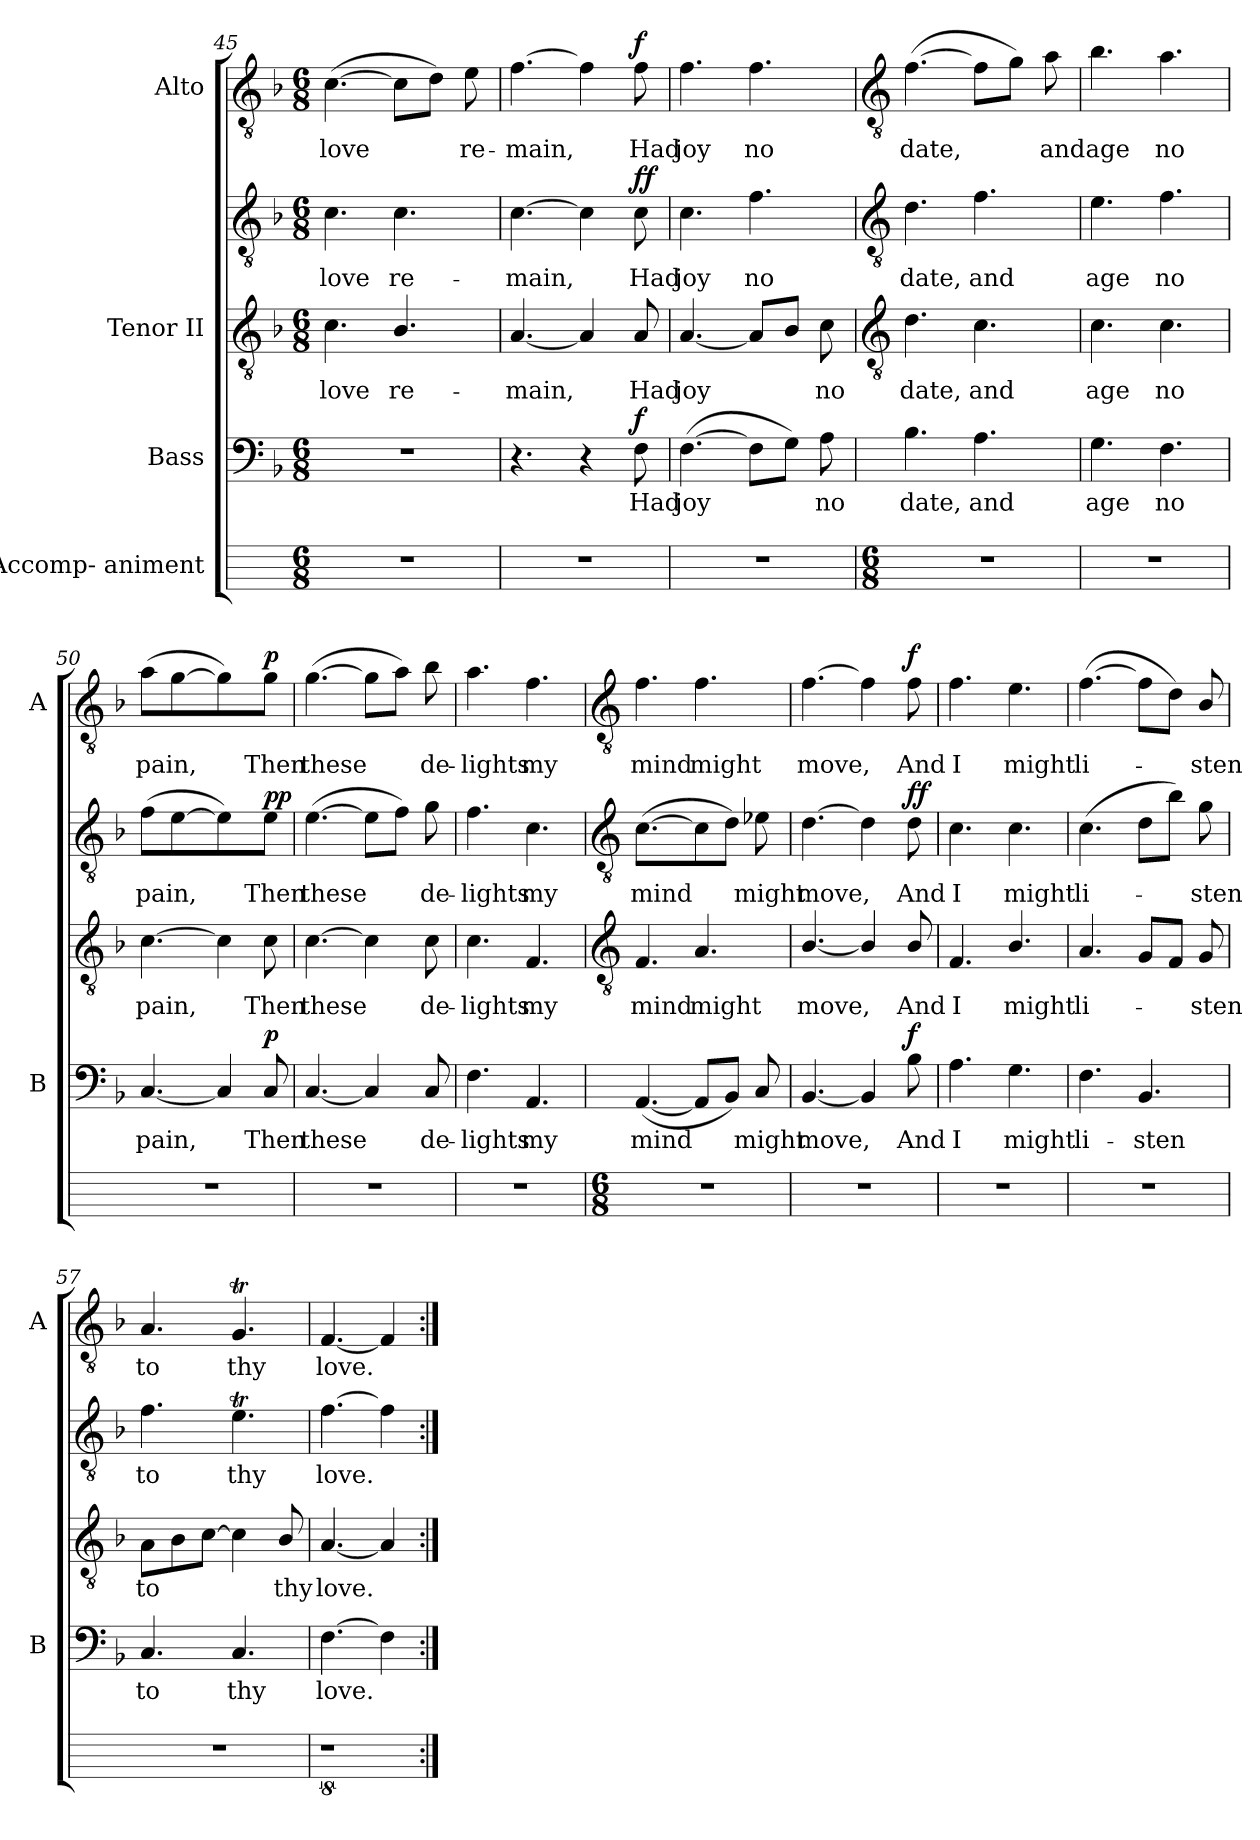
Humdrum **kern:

**kern	**kern	**text	**dynam	**kern	**text	**kern	**text	**dynam	**kern	**text	**dynam
*part4	*part3	*part3	*part3	*part2	*part2	*part2	*part2	*part2	*part1	*part1	*part1
*staff5	*staff4	*staff4	*staff4	*staff3	*staff3	*staff2	*staff2	*staff2/3	*staff1	*staff1	*staff1
*I"Accomp- animent	*I"Bass	*	*	*I"Tenor II	*	*	*	*	*I"Alto	*	*
*	*I'B	*	*	*	*	*	*	*	*I'A	*	*
*	*clefF4	*	*	*clefGv2	*	*clefGv2	*	*	*clefGv2	*	*
*	*k[b-]	*	*	*k[b-]	*	*k[b-]	*	*	*k[b-]	*	*
*	*F:	*	*	*F:	*	*F:	*	*	*F:	*	*
*M6/8	*M6/8	*	*	*M6/8	*	*M6/8	*	*	*M6/8	*	*
=45	=45	=45	=45	=45	=45	=45	=45	=45	=45	=45	=45
!	!LO:N:vis=1	!	!	!	!LO:LY:b	!	!LO:LY:b	!	!	!LO:LY:b	!
2.r	2.r	.	.	4.c	-love	4.c	love	.	(>[4.c	love	.
!	!	!	!	!	!LO:LY:b	!	!LO:LY:b	!	!	!	!
.	.	.	.	4.B-/	re-	4.c	re-	.	8cL]	.	.
.	.	.	.	.	.	.	.	.	8dJ)	.	.
!	!	!	!	!	!	!	!	!	!	!LO:LY:b	!
.	.	.	.	.	.	.	.	.	8e	re-	.
=46	=46	=46	=46	=46	=46	=46	=46	=46	=46	=46	=46
!	!	!	!	!	!LO:LY:b	!	!LO:LY:b	!	!	!LO:LY:b	!
2.r	4.r	.	.	[4.A	main,	[4.c	-main,	.	[4.f	-main,	.
.	4r	.	.	4A]	.	4c]	.	.	4f]	.	.
!	!	!LO:LY:b	!LO:DY:b	!	!LO:LY:b	!	!LO:LY:b	!LO:DY:b=2	!	!LO:LY:b	!
!	!	!	!	!	!	!	!	!LO:DY:n=1:b	!	!	!LO:DY:b
.	8F	Had	f	8A	Had	8c	Had	f f	8f	Had	f
=47	=47	=47	=47	=47	=47	=47	=47	=47	=47	=47	=47
!	!	!LO:LY:b	!	!	!LO:LY:b	!	!LO:LY:b	!	!	!LO:LY:b	!
2.r	(>[4.F	joy	.	[4.A	joy	4.c	joy	.	4.f	joy	.
!	!	!	!	!	!	!	!LO:LY:b	!	!	!LO:LY:b	!
.	8FL]	.	.	8AL]	.	4.f	no	.	4.f	no	.
.	8GJ)	.	.	8B-J	.	.	.	.	.	.	.
!	!	!LO:LY:b	!	!	!LO:LY:b	!	!	!	!	!	!
.	8A	no	.	8c	no	.	.	.	.	.	.
!!LO:LB:g=z
=48	=48	=48	=48	=48	=48	=48	=48	=48	=48	=48	=48
*	*	*	*	*clefGv2	*	*clefGv2	*	*	*clefGv2	*	*
*M6/8	*	*	*	*	*	*	*	*	*	*	*
!	!	!LO:LY:b	!	!	!LO:LY:b	!	!LO:LY:b	!	!	!LO:LY:b	!
2.r	4.B-	date,	.	4.d	date,	4.d	date,	.	(>[4.f	date,	.
!	!	!LO:LY:b	!	!	!LO:LY:b	!	!LO:LY:b	!	!	!	!
.	4.A	and	.	4.c	and	4.f	and	.	8fL]	.	.
.	.	.	.	.	.	.	.	.	8gJ)	.	.
!	!	!	!	!	!	!	!	!	!	!LO:LY:b	!
.	.	.	.	.	.	.	.	.	8a	and	.
=49	=49	=49	=49	=49	=49	=49	=49	=49	=49	=49	=49
!	!	!LO:LY:b	!	!	!LO:LY:b	!	!LO:LY:b	!	!	!LO:LY:b	!
2.r	4.G	age	.	4.c	age	4.e	age	.	4.b-	age	.
!	!	!LO:LY:b	!	!	!LO:LY:b	!	!LO:LY:b	!	!	!LO:LY:b	!
.	4.F	no	.	4.c	no	4.f	no	.	4.a	no	.
=50	=50	=50	=50	=50	=50	=50	=50	=50	=50	=50	=50
!	!	!LO:LY:b	!	!	!LO:LY:b	!	!LO:LY:b	!	!	!LO:LY:b	!
2.r	[4.C	pain,	.	[4.c	pain,	(>8fL	pain,	.	(>8aL	pain,	.
.	.	.	.	.	.	[4e	.	.	[4g	.	.
.	4C]	.	.	4c]	.	4e])	.	.	4g])	.	.
!	!	!LO:LY:b	!LO:DY:b	!	!LO:LY:b	!	!LO:LY:b	!LO:DY:b=2	!	!LO:LY:b	!
!	!	!	!	!	!	!	!	!LO:DY:n=1:b	!	!	!LO:DY:b
.	8C	Then	p	8c	Then	8eJ	Then	p p	8gJ	Then	p
=51	=51	=51	=51	=51	=51	=51	=51	=51	=51	=51	=51
!	!	!LO:LY:b	!	!	!LO:LY:b	!	!LO:LY:b	!	!	!LO:LY:b	!
2.r	[4.C	these	.	[4.c	-these	(>[4.e	these	.	(>[4.g	these	.
.	4C]	.	.	4c]	.	8eL]	.	.	8gL]	.	.
.	.	.	.	.	.	8fJ)	.	.	8aJ)	.	.
!	!	!LO:LY:b	!	!	!LO:LY:b	!	!LO:LY:b	!	!	!LO:LY:b	!
.	8C	de-	.	8c	de-	8g	de-	.	8b-	de-	.
=52	=52	=52	=52	=52	=52	=52	=52	=52	=52	=52	=52
!	!	!LO:LY:b	!	!	!LO:LY:b	!	!LO:LY:b	!	!	!LO:LY:b	!
2.r	4.F	-lights	.	4.c	lights	4.f	-lights	.	4.a	-lights	.
!	!	!LO:LY:b	!	!	!LO:LY:b	!	!LO:LY:b	!	!	!LO:LY:b	!
.	4.AA	my	.	4.F	my	4.c	my	.	4.f	my	.
!!LO:LB:g=z
=53	=53	=53	=53	=53	=53	=53	=53	=53	=53	=53	=53
*	*	*	*	*clefGv2	*	*clefGv2	*	*	*clefGv2	*	*
*M6/8	*	*	*	*	*	*	*	*	*	*	*
!	!	!LO:LY:b	!	!	!LO:LY:b	!	!LO:LY:b	!	!	!LO:LY:b	!
2.r	(<[4.AA	mind	.	4.F	mind	(>[4.c	mind	.	4.f	mind	.
!	!	!	!	!	!LO:LY:b	!	!	!	!	!LO:LY:b	!
.	8AAL]	.	.	4.A	might	8c]	.	.	4.f	might	.
.	8BB-J)	.	.	.	.	8dJ)	.	.	.	.	.
!	!	!LO:LY:b	!	!	!	!	!LO:LY:b	!	!	!	!
.	8C	might	.	.	.	8e-X	might	.	.	.	.
=54	=54	=54	=54	=54	=54	=54	=54	=54	=54	=54	=54
!	!	!LO:LY:b	!	!	!LO:LY:b	!	!LO:LY:b	!	!	!LO:LY:b	!
2.r	[4.BB-	move,	.	[4.B-/	move,	[4.d	move,	.	[4.f	move,	.
.	4BB-]	.	.	4B-/]	.	4d]	.	.	4f]	.	.
!	!	!LO:LY:b	!LO:DY:b	!	!LO:LY:b	!	!LO:LY:b	!LO:DY:b=2	!	!LO:LY:b	!
!	!	!	!	!	!	!	!	!LO:DY:n=1:b	!	!	!LO:DY:b
.	8B-	And	f	8B-/	And	8d	And	f f	8f	And	f
=55	=55	=55	=55	=55	=55	=55	=55	=55	=55	=55	=55
!	!	!LO:LY:b	!	!	!LO:LY:b	!	!LO:LY:b	!	!	!LO:LY:b	!
2.r	4.A	I	.	4.F	I	4.c	I	.	4.f	I	.
!	!	!LO:LY:b	!	!	!LO:LY:b	!	!LO:LY:b	!	!	!LO:LY:b	!
.	4.G	might	.	4.B-/	might	4.c	might	.	4.e	might	.
=56	=56	=56	=56	=56	=56	=56	=56	=56	=56	=56	=56
!	!	!LO:LY:b	!	!	!LO:LY:b	!	!LO:LY:b	!	!	!LO:LY:b	!
2.r	4.F	li-	.	4.A	li-	(>4.c	li-	.	(>[4.f	li-	.
!	!	!LO:LY:b	!	!	!	!	!	!	!	!	!
.	4.BB-	-sten	.	8GL	.	8dL	.	.	8fL]	.	.
.	.	.	.	8FJ	.	8b-J)	.	.	8dJ)	.	.
!	!	!	!	!	!LO:LY:b	!	!LO:LY:b	!	!	!LO:LY:b	!
.	.	.	.	8G	sten	8g	sten	.	8B-/	sten	.
=57	=57	=57	=57	=57	=57	=57	=57	=57	=57	=57	=57
!	!	!LO:LY:b	!	!	!LO:LY:b	!	!LO:LY:b	!	!	!LO:LY:b	!
2.r	4.C	to	.	8AL	to	4.f	to	.	4.A	to	.
.	.	.	.	8B-	.	.	.	.	.	.	.
.	.	.	.	[8cJ	.	.	.	.	.	.	.
!	!	!LO:LY:b	!	!	!	!	!LO:LY:b	!	!	!LO:LY:b	!
.	4.C	thy	.	4c]	.	4.et	thy	.	4.GT	thy	.
!	!	!	!	!	!LO:LY:b	!	!	!	!	!	!
.	.	.	.	8B-/	thy	.	.	.	.	.	.
=58	=58	=58	=58	=58	=58	=58	=58	=58	=58	=58	=58
!	!	!LO:LY:b	!	!	!LO:LY:b	!	!LO:LY:b	!	!	!LO:LY:b	!
8%5r	[4.F	love.	.	[4.A	love.	[4.f	love.	.	[4.F	love.	.
.	4F]	.	.	4A]	.	4f]	.	.	4F]	.	.
=:|!	=:|!	=:|!	=:|!	=:|!	=:|!	=:|!	=:|!	=:|!	=:|!	=:|!	=:|!
*-	*-	*-	*-	*-	*-	*-	*-	*-	*-	*-	*-
